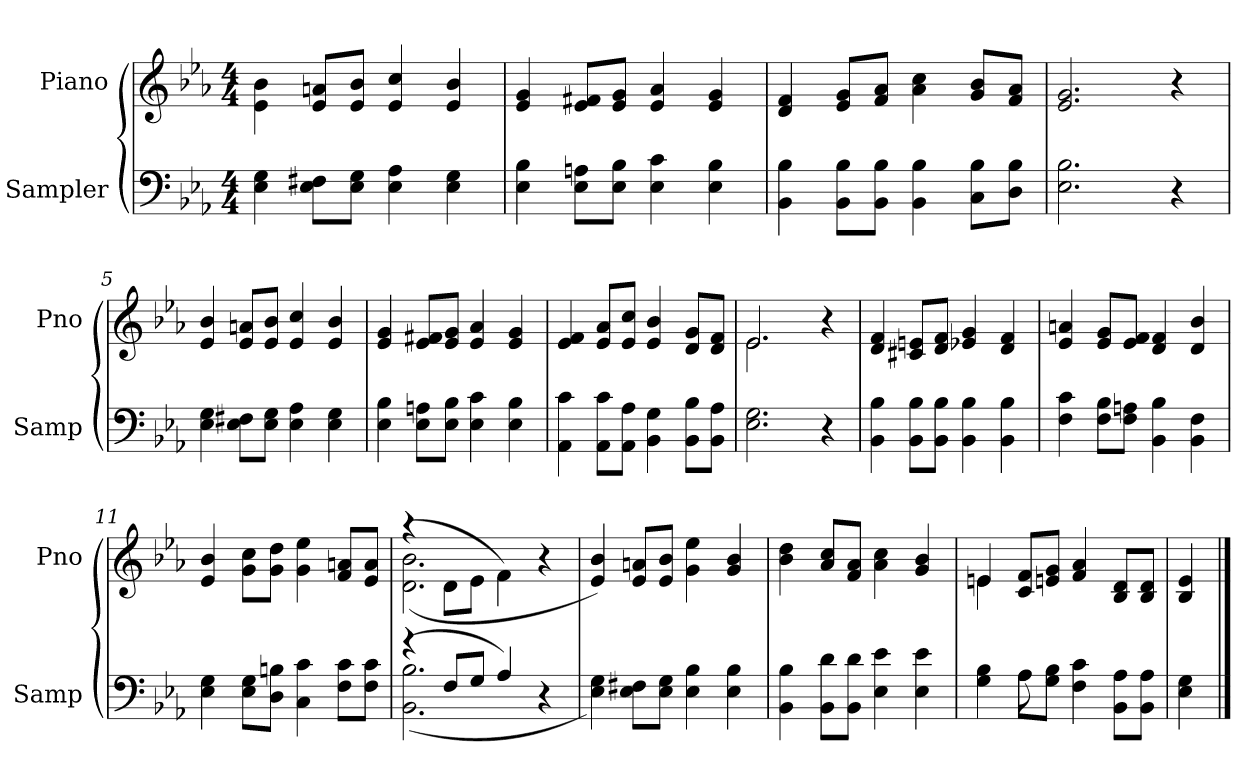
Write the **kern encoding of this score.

**kern	**kern
*part2	*part1
*staff2	*staff1
*I"Sampler	*I"Piano
*I'Samp	*I'Pno
*clefF4	*clefG2
*k[b-e-a-]	*k[b-e-a-]
*E-:	*E-:
*M4/4	*M4/4
=1	=1
4E- 4G	4e-\ 4b-\
8E-\ 8F#X\L	8e-/ 8an/L
8E-\ 8G\J	8e-/ 8b-/J
4E- 4A-	4e- 4cc
4E- 4G	4e- 4b-
=2	=2
4E- 4B-	4e- 4g
8E-\ 8An\L	8e-/ 8f#X/L
8E-\ 8B-\J	8e-/ 8g/J
4E- 4c	4e- 4a-
4E- 4B-	4e- 4g
=3	=3
4BB- 4B-	4d 4f
8BB-\ 8B-\L	8e-/ 8g/L
8BB-\ 8B-\J	8f/ 8a-/J
4BB- 4B-	4a- 4cc
8C\ 8B-\L	8g/ 8b-/L
8D\ 8B-\J	8f/ 8a-/J
=4	=4
2.E- 2.B-	2.e- 2.g
4r	4r
=5	=5
4E- 4G	4e- 4b-
8E-\ 8F#X\L	8e-/ 8an/L
8E-\ 8G\J	8e-/ 8b-/J
4E- 4A-	4e- 4cc
4E- 4G	4e- 4b-
=6	=6
4E- 4B-	4e- 4g
8E-\ 8An\L	8e-/ 8f#X/L
8E-\ 8B-\J	8e-/ 8g/J
4E- 4c	4e- 4a-
4E- 4B-	4e- 4g
=7	=7
4AA- 4c	4e- 4f
8AA-\ 8c\L	8e-/ 8a-/L
8AA-\ 8A-\J	8e-/ 8cc/J
4BB- 4G	4e- 4b-
8BB-\ 8B-\L	8d/ 8g/L
8BB-\ 8A-\J	8d/ 8f/J
=8	=8
*	*^
2.E- 2.G	2.e-/	2.e-
4r	4r	4ryy
*	*v	*v
=9	=9
4BB- 4B-	4d 4f
8BB-\ 8B-\L	8c#X/ 8en/L
8BB-\ 8B-\J	8d/ 8f/J
4BB- 4B-	4e-X 4g
4BB- 4B-	4d 4f
=10	=10
4F 4c	4e- 4an
8F\ 8B-\L	8e-/ 8g/L
8F\ 8An\J	8e-/ 8f/J
4BB- 4B-	4d 4f
4BB- 4F	4d 4b-
=11	=11
4E- 4G	4e- 4b-
8E-\ 8G\L	8g\ 8cc\L
8D\ 8Bn\J	8g\ 8dd\J
4C 4c	4g 4ee-
8F\ 8c\L	8f/ 8an/L
8F\ 8c\J	8e-/ 8a/J
=12	=12
*^	*^
(4r	(2.BB- 2.B-	(4r	(2.d 2.b-
8F/L	.	8d\L	.
8G/J	.	8e-\J	.
4A-/)	.	4f\)	.
4r	4ryy	4r	4ryy
*v	*v	*	*
*	*v	*v
=13	=13
4E- 4G)	4e- 4b-)
8E-\ 8F#X\L	8e-/ 8an/L
8E-\ 8G\J	8e-/ 8b-/J
4E- 4B-	4g 4ee-
4E- 4B-	4g 4b-
=14	=14
4BB- 4B-	4b- 4dd
8BB-\ 8d\L	8a-/ 8cc/L
8BB-\ 8d\J	8f/ 8a-/J
4E- 4e-	4a- 4cc
4E- 4e-	4g 4b-
=15	=15
*^	*^
4G 4B-	4ryy	4e-/	4e
8A-\L	8A-	8c/ 8f/L	2.ryy
8G\ 8B-\J	2ryy	8en/ 8g/J	.
4F 4c	.	4f 4a-	.
8BB-\ 8A-\L	.	8B-/ 8d/L	.
8BB-\ 8A-\J	8ryy	8B-/ 8d/J	.
*v	*v	*	*
*	*v	*v
=16	=16
4E- 4G	4B- 4e-
==	==
*-	*-
